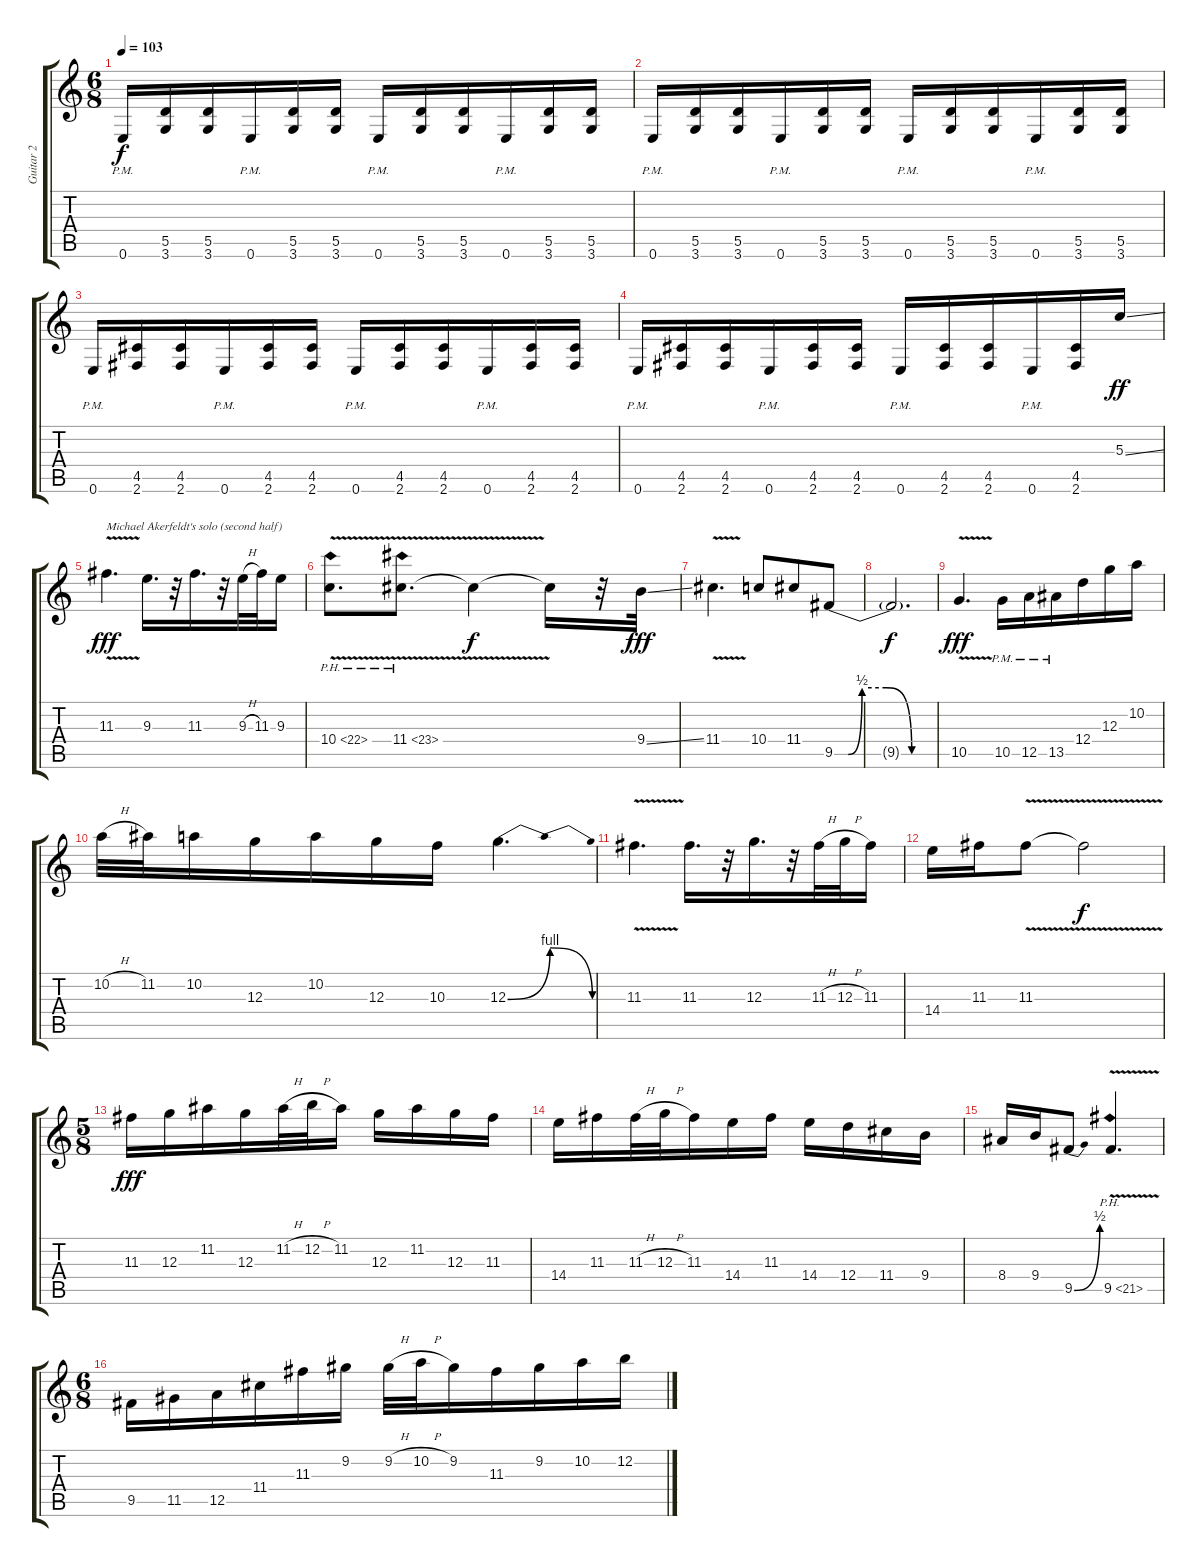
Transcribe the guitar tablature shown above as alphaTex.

\track ("Guitar 2" "Guitar 2") {instrument distortionguitar}
\staff {score tabs}
\tuning (E4 B3 G3 D3 A2 E2) {hide}
\ts (6 8)
\tempo 103
\clef g2
\ks c
0.6{pm}.16{dy f} (5.5 3.6).16 (5.5 3.6).16 0.6{pm}.16 (5.5 3.6).16 (5.5 3.6).16 0.6{pm}.16 (5.5 3.6).16 (5.5 3.6).16 0.6{pm}.16 (5.5 3.6).16 (5.5 3.6).16 |
0.6{pm}.16 (5.5 3.6).16 (5.5 3.6).16 0.6{pm}.16 (5.5 3.6).16 (5.5 3.6).16 0.6{pm}.16 (5.5 3.6).16 (5.5 3.6).16 0.6{pm}.16 (5.5 3.6).16 (5.5 3.6).16 |
0.6{pm}.16 (4.5 2.6).16 (4.5 2.6).16 0.6{pm}.16 (4.5 2.6).16 (4.5 2.6).16 0.6{pm}.16 (4.5 2.6).16 (4.5 2.6).16 0.6{pm}.16 (4.5 2.6).16 (4.5 2.6).16 |
0.6{pm}.16 (4.5 2.6).16 (4.5 2.6).16 0.6{pm}.16 (4.5 2.6).16 (4.5 2.6).16 0.6{pm}.16 (4.5 2.6).16 (4.5 2.6).16 0.6{pm}.16 (4.5 2.6).16 5.3{ss}.16{dy ff volume 16 balance 8 instrument overdrivenguitar} |
11.3{v}.4{d txt "Michael Akerfeldt's solo (second half)" dy fff volume 16 balance 8 instrument overdrivenguitar} 9.3.16{d} r.32 11.3.16{d} r.32 9.3{h}.32 11.3.32 9.3.16 |
10.4{ph 12 v}.8{d} 11.4{ph 12 v}.8{d} 11.4{t}.4{dy f} 11.4{t}.16 r.32 9.4{ss}.32{dy fff} |
11.4{v}.4{d} 10.4.8 11.4.8 9.5{be (custom 0 0 8 0 16 2 30 2 45 0 60 0)}.8 |
9.5{t}.2{d dy f} |
10.5{v}.4{d dy fff} 10.5{pm}.16 12.5{pm}.16 13.5{pm}.16 12.4.16 12.3.16 10.2.16 |
10.2{h}.32 11.2.32 10.2.16 12.3.16 10.2.16 12.3.16 10.3.16 12.3{be (bendrelease 0 0 12 4 45 4 60 0)}.4{d} |
11.3{v}.4{d} 11.3.16{d} r.32 12.3.16{d} r.32 11.3{h}.32 12.3{h}.32 11.3.16 |
14.4.16 11.3.16 11.3{v}.8 11.3{t}.2{dy f} |
\ts (5 8)
11.3.16{dy fff} 12.3.16 11.2.16 12.3.16 11.2{h}.32 12.2{h}.32 11.2.16 12.3.16 11.2.16 12.3.16 11.3.16 |
14.4.16 11.3.16 11.3{h}.32 12.3{h}.32 11.3.16 14.4.16 11.3.16 14.4.16 12.4.16 11.4.16 9.4.16 |
8.4.16 9.4.16 9.5{be (bend 0 0 60 2)}.8 9.5{ph 12 v}.4{d} |
\ts (6 8)
9.5.16 11.5.16 12.5.16 11.4.16 11.3.16 9.2.16 9.2{h}.32 10.2{h}.32 9.2.16 11.3.16 9.2.16 10.2.16 12.2.16
